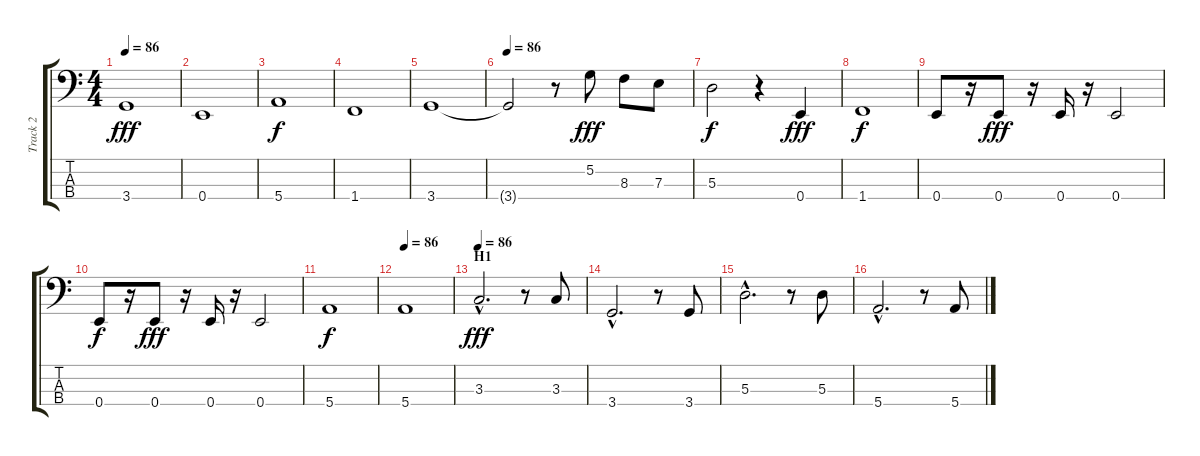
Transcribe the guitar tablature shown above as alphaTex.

\track ("Track 2" "Track 2") {instrument electricbasspick}
\staff {score tabs}
\tuning (G2 D2 A1 E1) {hide}
\ts (4 4)
\tempo 86
\clef f4
\ks c
3.4.1{dy fff} |
0.4.1 |
5.4.1{dy f} |
1.4.1 |
3.4.1 |
\tempo 86
3.4{t}.2 r.8 5.2.8{dy fff} 8.3.8 7.3.8 |
5.3.2{dy f} r.4 0.4.4{dy fff} |
1.4.1{dy f} |
0.4.8 r.16 0.4.8{dy fff} r.16 0.4.16 r.16 0.4.2 |
0.4.8{dy f} r.16 0.4.8{dy fff} r.16 0.4.16 r.16 0.4.2 |
5.4.1{dy f} |
\tempo 86
5.4.1 |
\section ("" "H1")
\tempo 86
3.3{hac}.2{d dy fff} r.8 3.3.8 |
3.4{hac}.2{d} r.8 3.4.8 |
5.3{hac}.2{d} r.8 5.3.8 |
5.4{hac}.2{d} r.8 5.4.8
